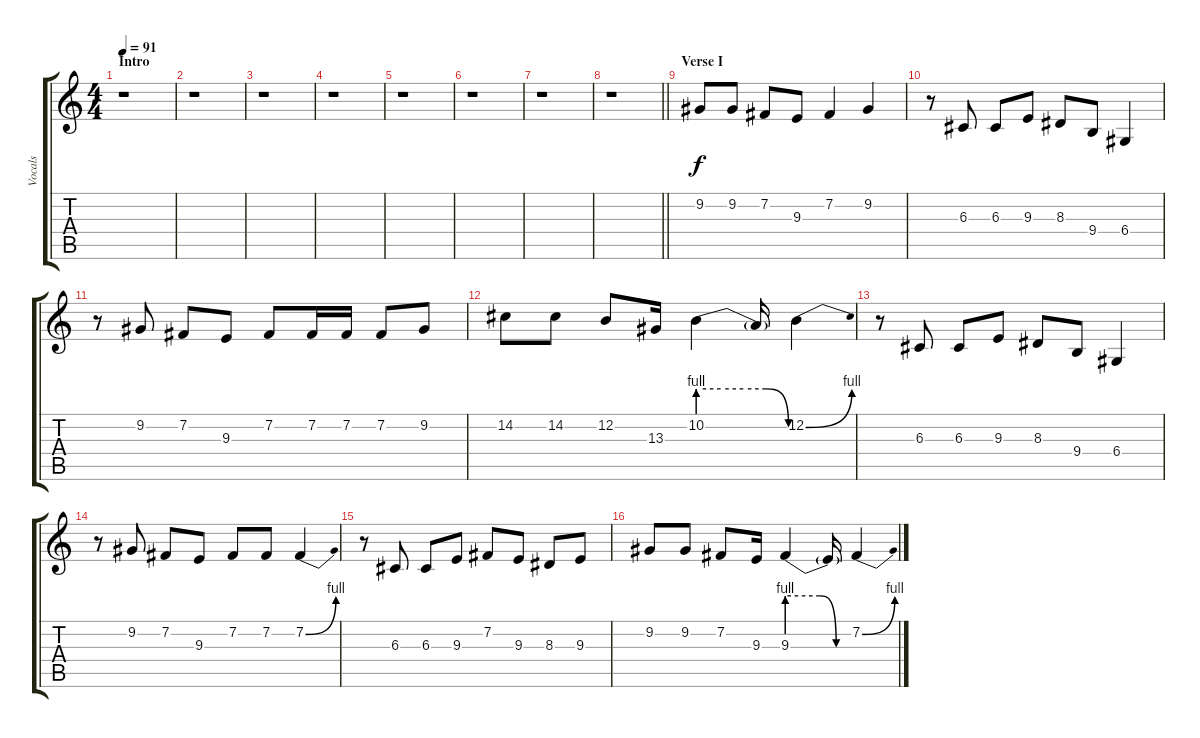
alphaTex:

\track ("Vocals" "Vocals") {instrument altosax}
\staff {score tabs}
\tuning (E4 B3 G3 D3 A2 E2) {hide}
\ts (4 4)
\section ("" "Intro ")
\tempo 91
\clef g2
\ks c
r.1{dy f instrument altosax} |
r.1 |
r.1 |
r.1 |
r.1 |
r.1 |
r.1 |
\barLineRight lightlight
r.1 |
\section ("" "Verse I")
9.2.8 9.2.8 7.2.8 9.3.8 7.2.4 9.2.4 |
r.8 6.3.8 6.3.8 9.3.8 8.3.8 9.4.8 6.4.4 |
r.8 9.2.8 7.2.8 9.3.8 7.2.8 7.2.16 7.2.16 7.2.8 9.2.8 |
14.2.8 14.2.8 12.2.8 13.3.16 10.2{be (custom 0 4 15 4 30 4 45 4 60 0)}.4 10.2{t}.16 12.2{be (bend 0 0 60 4)}.4 |
r.8 6.3.8 6.3.8 9.3.8 8.3.8 9.4.8 6.4.4 |
r.8 9.2.8 7.2.8 9.3.8 7.2.8 7.2.8 7.2{be (bend 0 0 60 4)}.4 |
r.8 6.3.8 6.3.8 9.3.8 7.2.8 9.3.8 8.3.8 9.3.8 |
9.2.8 9.2.8 7.2.8 9.3.16 9.3{be (custom 0 4 30 4 45 0 60 0)}.4 9.3{t}.16 7.2{be (bend 0 0 60 4)}.4
